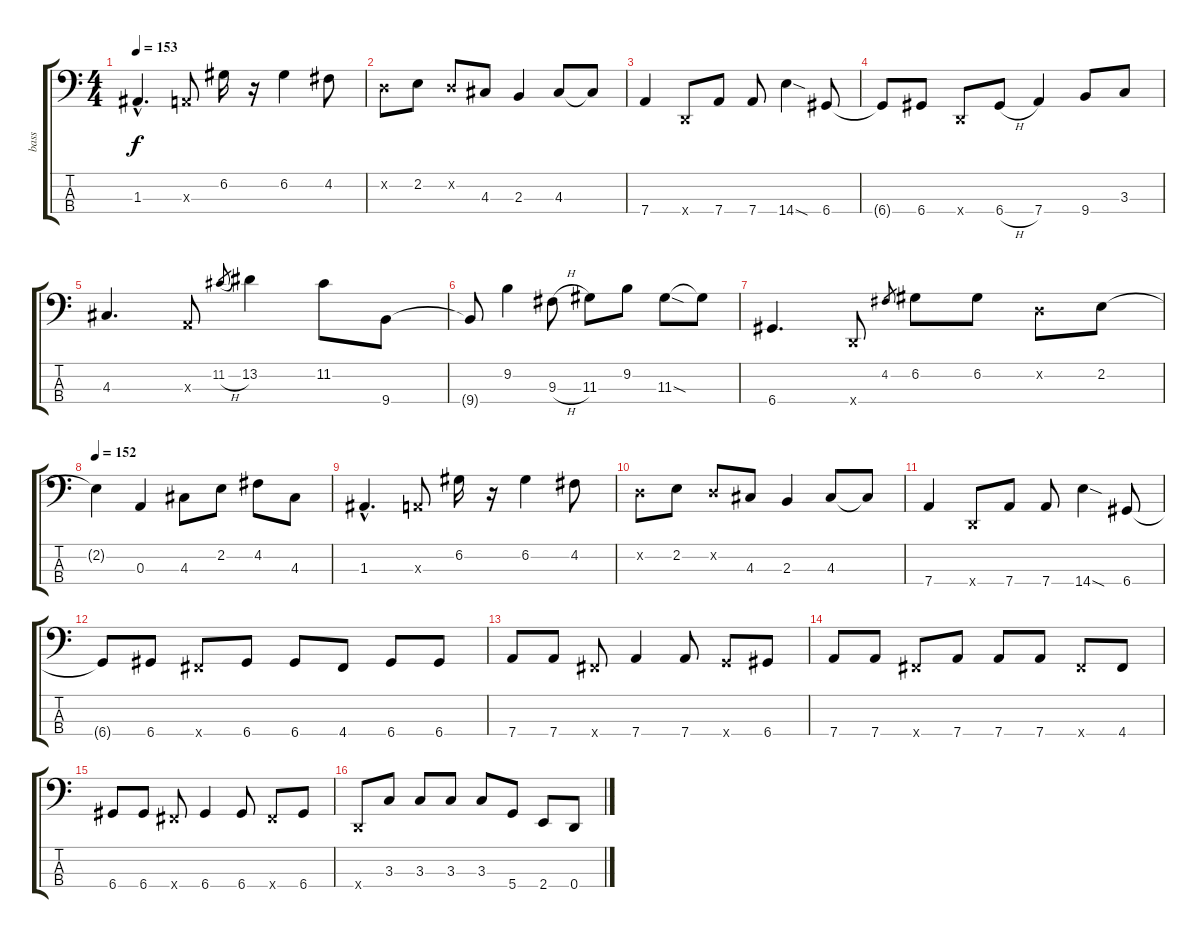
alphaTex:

\track ("bass" "bass") {instrument electricbasspick}
\staff {score tabs}
\tuning (G3 D2 A1 D1) {hide}
\ts (4 4)
\tempo 153
\clef f4
\ks c
1.3{hac}.4{d dy f} 0.3{x}.8 6.2.16 r.16 6.2.4 4.2.8 |
0.2{x}.8 2.2.8 0.2{x}.8 4.3.8 2.3.4 4.3.8 4.3{t}.8 |
7.4.4 0.4{x}.8 7.4.8 7.4.8 14.4{sod}.4 6.4.8 |
6.4{t}.8 6.4.8 0.4{x}.8 6.4{h}.8 7.4.4 9.4.8 3.3.8 |
4.3.4{d} 0.3{x}.8 11.2{h}.8{gr} 13.2.4 11.2.8 9.4.8 |
9.4{t}.8 9.2.4 9.3{h}.8 11.3.8 9.2.8 11.3{sod}.8 11.3{t}.8 |
6.4.4{d} 0.4{x}.8 4.2.8{gr} 6.2.8 6.2.8 0.2{x}.8 2.2.8 |
\tempo 152
2.2{t}.4 0.3.4 4.3.8 2.2.8 4.2.8 4.3.8 |
1.3{hac}.4{d} 0.3{x}.8 6.2.16 r.16 6.2.4 4.2.8 |
0.2{x}.8 2.2.8 0.2{x}.8 4.3.8 2.3.4 4.3.8 4.3{t}.8 |
7.4.4 0.4{x}.8 7.4.8 7.4.8 14.4{sod}.4 6.4.8 |
6.4{t}.8 6.4.8 4.4{x}.8 6.4.8 6.4.8 4.4.8 6.4.8 6.4.8 |
7.4.8 7.4.8 4.4{x}.8 7.4.4 7.4.8 5.4{x}.8 6.4.8 |
7.4.8 7.4.8 4.4{x}.8 7.4.8 7.4.8 7.4.8 4.4{x}.8 4.4.8 |
6.4.8 6.4.8 4.4{x}.8 6.4.4 6.4.8 4.4{x}.8 6.4.8 |
0.4{x}.8 3.3.8 3.3.8 3.3.8 3.3.8 5.4.8 2.4.8 0.4.8
